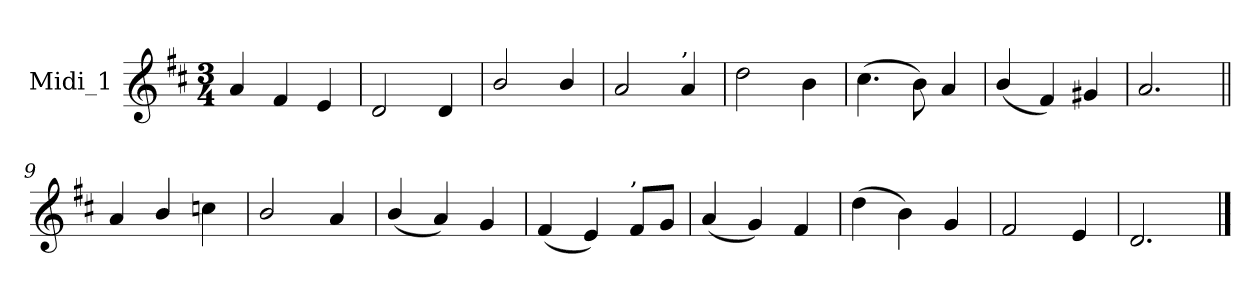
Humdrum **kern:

**kern
*part1
*staff1
*I"Midi_1
*clefG2
*k[f#c#]
*D:
*M3/4
=1
4a
4f#
4e
=2
2d
4d
=3
2b/
4b/
=4
2a
!LO:TX:a:t=,
4a
=5
2dd
4b
=6
(>4.cc#
8b)
4a
=7
(<4b/
4f#)
4g#X
=8
2.a
!!LO:LB:g=z
=9||
4a
4b/
4ccn
=10
2b/
4a/
=11
(<4b/
4a)
4g
=12
(<4f#
4e)
!LO:TX:a:t=,
8f#L
8gJ
=13
(<4a
4g)
4f#
=14
(>4dd
4b)
4g
=15
2f#
4e
=16
2.d
==
*-
